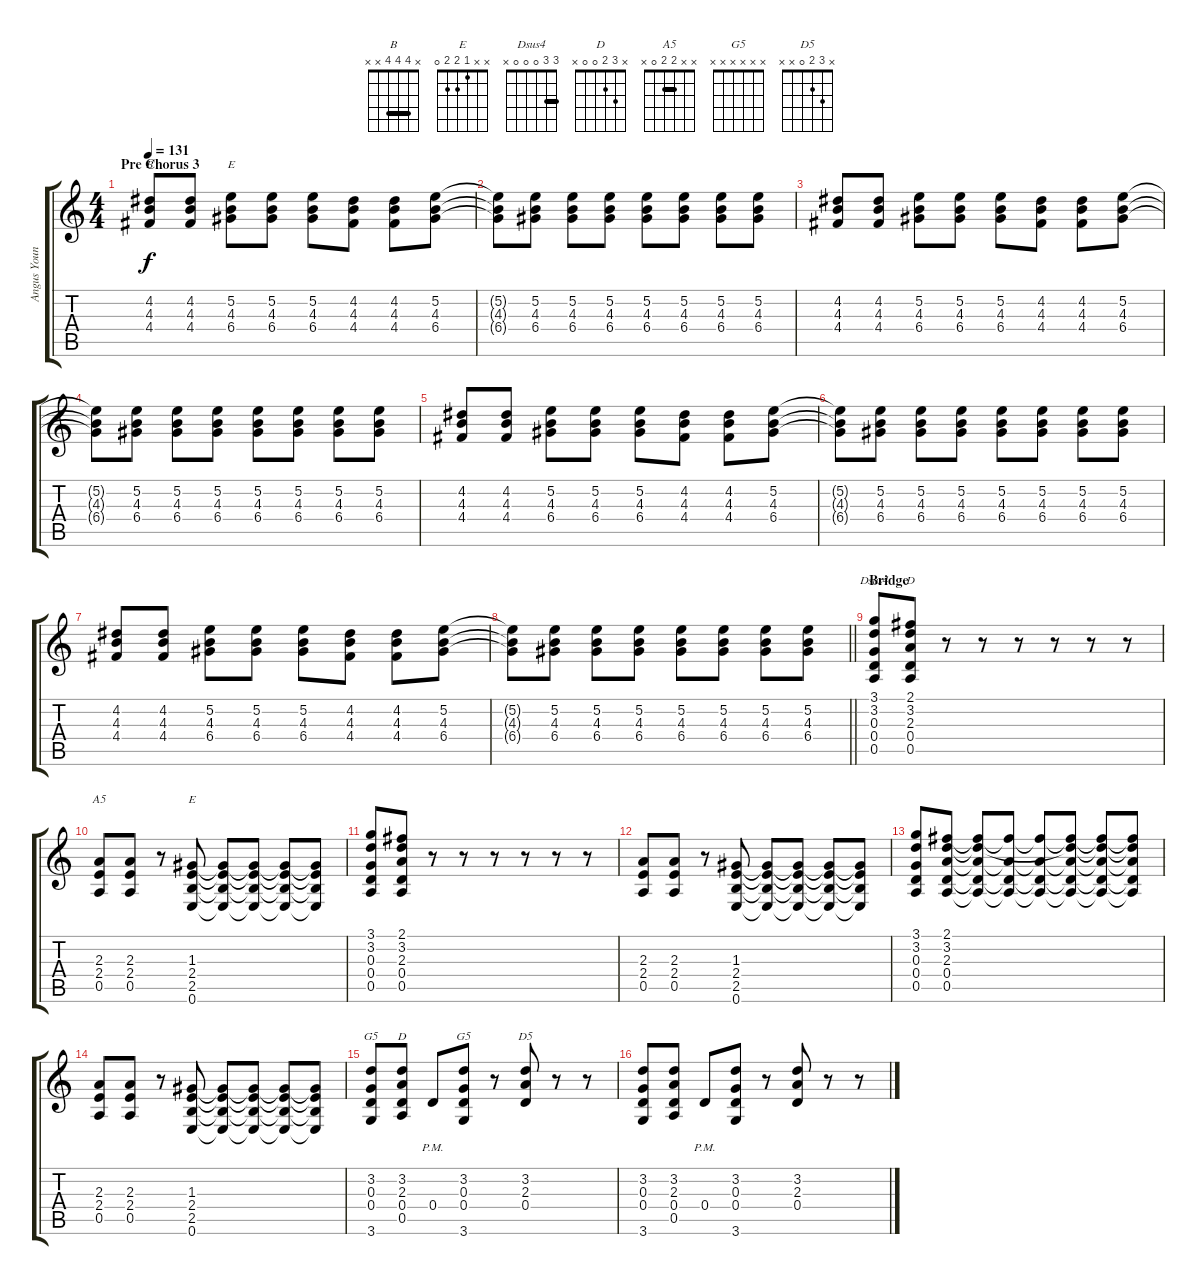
\track ("Angus Young" "Angus Youn") {instrument overdrivenguitar}
\staff {score tabs}
\tuning (E4 B3 G3 D3 A2 E2) {hide}
\chord ("B" x 4 4 4 x x) {barre 4}
\chord ("E" x 5 4 6 x x) {firstfret 4}
\chord ("Dsus4" 3 3 0 0 0 x) {barre 3}
\chord ("D" 2 3 2 0 0 x) {barre 2}
\chord ("A5" x x 2 2 0 x) {barre 2}
\chord ("E" x x 1 2 2 0)
\chord ("G5" x 3 0 0 x 3)
\chord ("D" x 3 2 0 0 x)
\chord ("G5" x x x x x x)
\chord ("D5" x 3 2 0 x x)
\ts (4 4)
\section ("" "Pre Chorus 3")
\tempo 131
\clef g2
\ks c
(4.2 4.3 4.4).8{ch "B" dy f volume 13 balance 16} (4.2 4.3 4.4).8 (5.2 4.3 6.4).8{ch "E"} (5.2 4.3 6.4).8 (5.2 4.3 6.4).8 (4.2 4.3 4.4).8 (4.2 4.3 4.4).8 (5.2 4.3 6.4).8 |
(5.2{t} 4.3{t} 6.4{t}).8 (5.2 4.3 6.4).8 (5.2 4.3 6.4).8 (5.2 4.3 6.4).8 (5.2 4.3 6.4).8 (5.2 4.3 6.4).8 (5.2 4.3 6.4).8 (5.2 4.3 6.4).8 |
(4.2 4.3 4.4).8 (4.2 4.3 4.4).8 (5.2 4.3 6.4).8 (5.2 4.3 6.4).8 (5.2 4.3 6.4).8 (4.2 4.3 4.4).8 (4.2 4.3 4.4).8 (5.2 4.3 6.4).8 |
(5.2{t} 4.3{t} 6.4{t}).8 (5.2 4.3 6.4).8 (5.2 4.3 6.4).8 (5.2 4.3 6.4).8 (5.2 4.3 6.4).8 (5.2 4.3 6.4).8 (5.2 4.3 6.4).8 (5.2 4.3 6.4).8 |
(4.2 4.3 4.4).8 (4.2 4.3 4.4).8 (5.2 4.3 6.4).8 (5.2 4.3 6.4).8 (5.2 4.3 6.4).8 (4.2 4.3 4.4).8 (4.2 4.3 4.4).8 (5.2 4.3 6.4).8 |
(5.2{t} 4.3{t} 6.4{t}).8 (5.2 4.3 6.4).8 (5.2 4.3 6.4).8 (5.2 4.3 6.4).8 (5.2 4.3 6.4).8 (5.2 4.3 6.4).8 (5.2 4.3 6.4).8 (5.2 4.3 6.4).8 |
(4.2 4.3 4.4).8 (4.2 4.3 4.4).8 (5.2 4.3 6.4).8 (5.2 4.3 6.4).8 (5.2 4.3 6.4).8 (4.2 4.3 4.4).8 (4.2 4.3 4.4).8 (5.2 4.3 6.4).8 |
\barLineRight lightlight
(5.2{t} 4.3{t} 6.4{t}).8 (5.2 4.3 6.4).8 (5.2 4.3 6.4).8 (5.2 4.3 6.4).8 (5.2 4.3 6.4).8 (5.2 4.3 6.4).8 (5.2 4.3 6.4).8 (5.2 4.3 6.4).8 |
\section ("" "Bridge")
(3.1 3.2 0.3 0.4 0.5).8{ch "Dsus4"} (2.1 3.2 2.3 0.4 0.5).8{ch "D"} r.8 r.8 r.8 r.8 r.8 r.8 |
(2.3 2.4 0.5).8{ch "A5"} (2.3 2.4 0.5).8 r.8 (1.3 2.4 2.5 0.6).8{ch "E"} (1.3{t} 2.4{t} 2.5{t} 0.6{t}).8 (1.3{t} 2.4{t} 2.5{t} 0.6{t}).8 (1.3{t} 2.4{t} 2.5{t} 0.6{t}).8 (1.3{t} 2.4{t} 2.5{t} 0.6{t}).8 |
(3.1 3.2 0.3 0.4 0.5).8 (2.1 3.2 2.3 0.4 0.5).8 r.8 r.8 r.8 r.8 r.8 r.8 |
(2.3 2.4 0.5).8 (2.3 2.4 0.5).8 r.8 (1.3 2.4 2.5 0.6).8 (1.3{t} 2.4{t} 2.5{t} 0.6{t}).8 (1.3{t} 2.4{t} 2.5{t} 0.6{t}).8 (1.3{t} 2.4{t} 2.5{t} 0.6{t}).8 (1.3{t} 2.4{t} 2.5{t} 0.6{t}).8 |
(3.1 3.2 0.3 0.4 0.5).8 (2.1 3.2 2.3 0.4 0.5).8 (2.1{t} 3.2{t} 2.3{t} 0.4{t} 0.5{t}).8 (2.1{t} 2.3{t} 0.4{t} 0.5{t}).8 (2.1{t} 2.3{t} 0.4{t} 0.5{t}).8 (2.1{t} 3.2{t} 2.3{t} 0.4{t} 0.5{t}).8 (2.1{t} 3.2{t} 2.3{t} 0.4{t} 0.5{t}).8 (2.1{t} 3.2{t} 2.3{t} 0.4{t} 0.5{t}).8 |
(2.3 2.4 0.5).8 (2.3 2.4 0.5).8 r.8 (1.3 2.4 2.5 0.6).8 (1.3{t} 2.4{t} 2.5{t} 0.6{t}).8 (1.3{t} 2.4{t} 2.5{t} 0.6{t}).8 (1.3{t} 2.4{t} 2.5{t} 0.6{t}).8 (1.3{t} 2.4{t} 2.5{t} 0.6{t}).8 |
(3.2 0.3 0.4 3.6).8{ch "G5"} (3.2 2.3 0.4 0.5).8{ch "D"} 0.4{pm}.8 (3.2 0.3 0.4 3.6).8{ch "G5"} r.8 (3.2 2.3 0.4).8{ch "D5"} r.8 r.8 |
(3.2 0.3 0.4 3.6).8 (3.2 2.3 0.4 0.5).8 0.4{pm}.8 (3.2 0.3 0.4 3.6).8 r.8 (3.2 2.3 0.4).8 r.8 r.8
